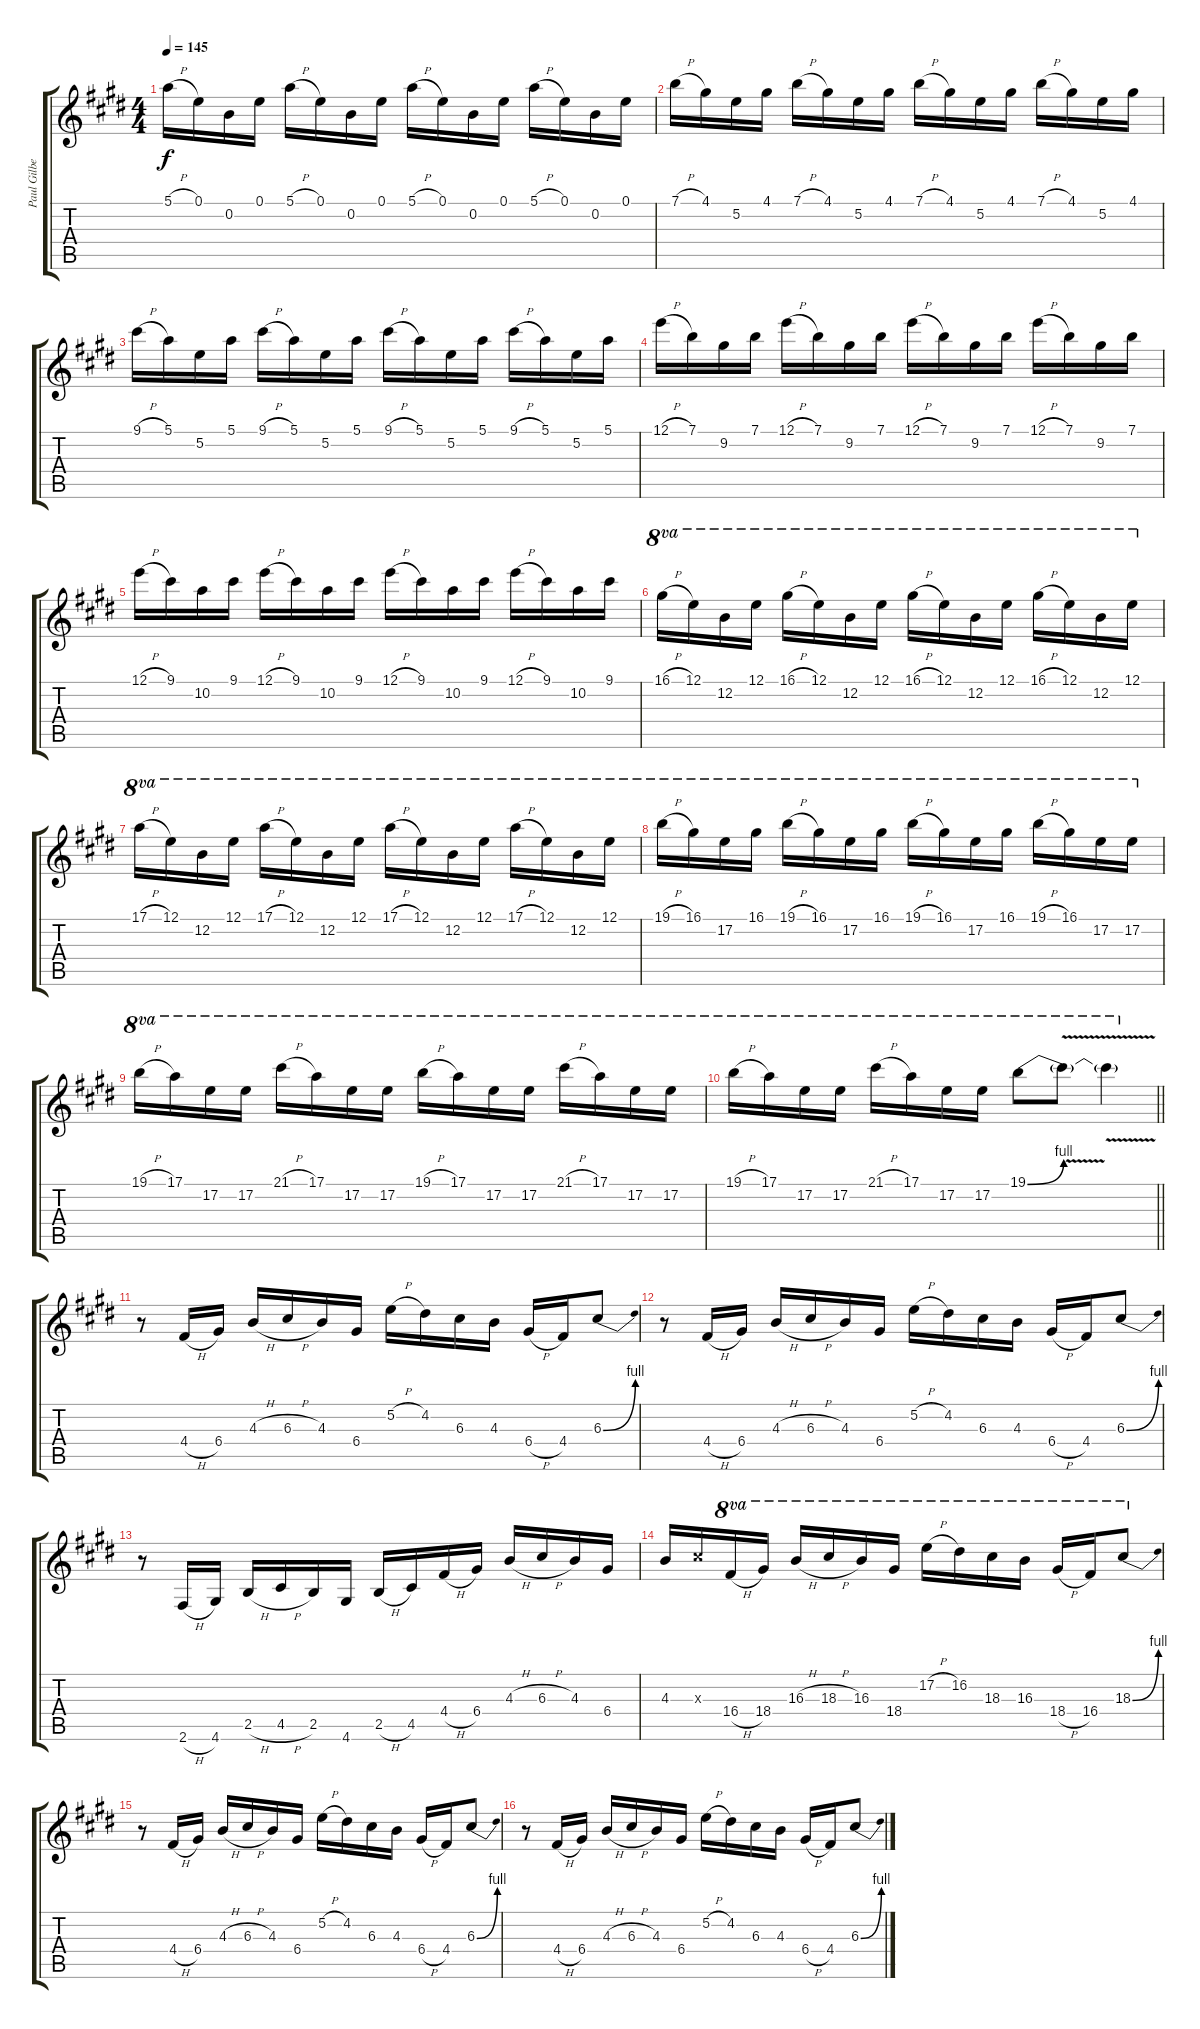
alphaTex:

\track ("Paul Gilbert (guitar)" "Paul Gilbe") {instrument distortionguitar}
\staff {score tabs}
\tuning (E4 B3 G3 D3 A2 E2) {hide}
\ts (4 4)
\tempo 145
\clef g2
\ks e
5.1{h}.16{dy f} 0.1.16 0.2.16 0.1.16 5.1{h}.16 0.1.16 0.2.16 0.1.16 5.1{h}.16 0.1.16 0.2.16 0.1.16 5.1{h}.16 0.1.16 0.2.16 0.1.16 |
7.1{h}.16 4.1.16 5.2.16 4.1.16 7.1{h}.16 4.1.16 5.2.16 4.1.16 7.1{h}.16 4.1.16 5.2.16 4.1.16 7.1{h}.16 4.1.16 5.2.16 4.1.16 |
9.1{h}.16 5.1.16 5.2.16 5.1.16 9.1{h}.16 5.1.16 5.2.16 5.1.16 9.1{h}.16 5.1.16 5.2.16 5.1.16 9.1{h}.16 5.1.16 5.2.16 5.1.16 |
12.1{h}.16 7.1.16 9.2.16 7.1.16 12.1{h}.16 7.1.16 9.2.16 7.1.16 12.1{h}.16 7.1.16 9.2.16 7.1.16 12.1{h}.16 7.1.16 9.2.16 7.1.16 |
12.1{h}.16 9.1.16 10.2.16 9.1.16 12.1{h}.16 9.1.16 10.2.16 9.1.16 12.1{h}.16 9.1.16 10.2.16 9.1.16 12.1{h}.16 9.1.16 10.2.16 9.1.16 |
16.1{h}.16{ot 8va} 12.1.16{ot 8va} 12.2.16{ot 8va} 12.1.16{ot 8va} 16.1{h}.16{ot 8va} 12.1.16{ot 8va} 12.2.16{ot 8va} 12.1.16{ot 8va} 16.1{h}.16{ot 8va} 12.1.16{ot 8va} 12.2.16{ot 8va} 12.1.16{ot 8va} 16.1{h}.16{ot 8va} 12.1.16{ot 8va} 12.2.16{ot 8va} 12.1.16{ot 8va} |
17.1{h}.16{ot 8va} 12.1.16{ot 8va} 12.2.16{ot 8va} 12.1.16{ot 8va} 17.1{h}.16{ot 8va} 12.1.16{ot 8va} 12.2.16{ot 8va} 12.1.16{ot 8va} 17.1{h}.16{ot 8va} 12.1.16{ot 8va} 12.2.16{ot 8va} 12.1.16{ot 8va} 17.1{h}.16{ot 8va} 12.1.16{ot 8va} 12.2.16{ot 8va} 12.1.16{ot 8va} |
19.1{h}.16{ot 8va} 16.1.16{ot 8va} 17.2.16{ot 8va} 16.1.16{ot 8va} 19.1{h}.16{ot 8va} 16.1.16{ot 8va} 17.2.16{ot 8va} 16.1.16{ot 8va} 19.1{h}.16{ot 8va} 16.1.16{ot 8va} 17.2.16{ot 8va} 16.1.16{ot 8va} 19.1{h}.16{ot 8va} 16.1.16{ot 8va} 17.2.16{ot 8va} 17.2.16{ot 8va} |
19.1{h}.16{ot 8va} 17.1.16{ot 8va} 17.2.16{ot 8va} 17.2.16{ot 8va} 21.1{h}.16{ot 8va} 17.1.16{ot 8va} 17.2.16{ot 8va} 17.2.16{ot 8va} 19.1{h}.16{ot 8va} 17.1.16{ot 8va} 17.2.16{ot 8va} 17.2.16{ot 8va} 21.1{h}.16{ot 8va} 17.1.16{ot 8va} 17.2.16{ot 8va} 17.2.16{ot 8va} |
\barLineRight lightlight
19.1{h}.16{ot 8va} 17.1.16{ot 8va} 17.2.16{ot 8va} 17.2.16{ot 8va} 21.1{h}.16{ot 8va} 17.1.16{ot 8va} 17.2.16{ot 8va} 17.2.16{ot 8va} 19.1{be (bend 0 0 60 4)}.8{ot 8va} 19.1{v t}.8{ot 8va} 19.1{t}.4{ot 8va} |
r.8 4.4{h}.16 6.4.16 4.3{h}.16 6.3{h}.16 4.3.16 6.4.16 5.2{h}.16 4.2.16 6.3.16 4.3.16 6.4{h}.16 4.4.16 6.3{be (bend 0 0 60 4)}.8 |
r.8 4.4{h}.16 6.4.16 4.3{h}.16 6.3{h}.16 4.3.16 6.4.16 5.2{h}.16 4.2.16 6.3.16 4.3.16 6.4{h}.16 4.4.16 6.3{be (bend 0 0 60 4)}.8 |
r.8 2.6{h}.16 4.6.16 2.5{h}.16 4.5{h}.16 2.5.16 4.6.16 2.5{h}.16 4.5.16 4.4{h}.16 6.4.16 4.3{h}.16 6.3{h}.16 4.3.16 6.4.16 |
4.3.16 6.3{x}.16 16.4{h}.16{ot 8va} 18.4.16{ot 8va} 16.3{h}.16{ot 8va} 18.3{h}.16{ot 8va} 16.3.16{ot 8va} 18.4.16{ot 8va} 17.2{h}.16{ot 8va} 16.2.16{ot 8va} 18.3.16{ot 8va} 16.3.16{ot 8va} 18.4{h}.16{ot 8va} 16.4.16{ot 8va} 18.3{be (bend 0 0 60 4)}.8{ot 8va} |
r.8 4.4{h}.16 6.4.16 4.3{h}.16 6.3{h}.16 4.3.16 6.4.16 5.2{h}.16 4.2.16 6.3.16 4.3.16 6.4{h}.16 4.4.16 6.3{be (bend 0 0 60 4)}.8 |
r.8 4.4{h}.16 6.4.16 4.3{h}.16 6.3{h}.16 4.3.16 6.4.16 5.2{h}.16 4.2.16 6.3.16 4.3.16 6.4{h}.16 4.4.16 6.3{be (bend 0 0 60 4)}.8
